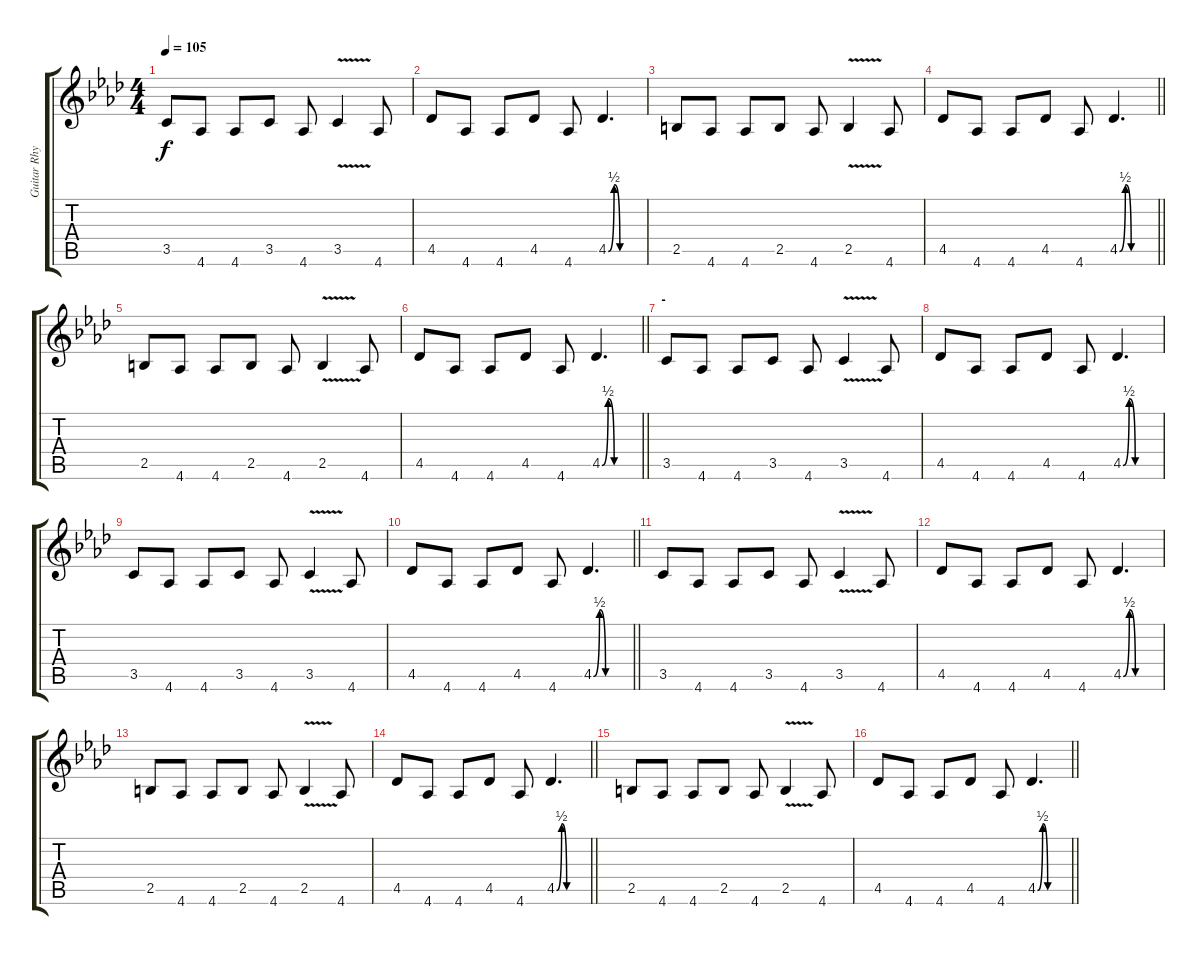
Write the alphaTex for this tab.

\track ("Guitar Rhythm" "Guitar Rhy") {instrument acousticguitarsteel}
\staff {score tabs}
\tuning (E4 B3 G3 D3 A2 E2) {hide}
\ts (4 4)
\section ("" "")
\tempo 105
\clef g2
\ks fminor
3.5.8{dy f} 4.6.8 4.6.8 3.5.8 4.6.8 3.5{v}.4 4.6.8 |
4.5.8 4.6.8 4.6.8 4.5.8 4.6.8 4.5{be (custom 0 0 10 2 20 0 60 0)}.4{d} |
2.5.8 4.6.8 4.6.8 2.5.8 4.6.8 2.5{v}.4 4.6.8 |
\barLineRight lightlight
4.5.8 4.6.8 4.6.8 4.5.8 4.6.8 4.5{be (custom 0 0 10 2 20 0 60 0)}.4{d} |
\section ("" "")
2.5.8 4.6.8 4.6.8 2.5.8 4.6.8 2.5{v}.4 4.6.8 |
\barLineRight lightlight
4.5.8 4.6.8 4.6.8 4.5.8 4.6.8 4.5{be (custom 0 0 10 2 20 0 60 0)}.4{d} |
\section ("" "-")
3.5.8 4.6.8 4.6.8 3.5.8 4.6.8 3.5{v}.4 4.6.8 |
4.5.8 4.6.8 4.6.8 4.5.8 4.6.8 4.5{be (custom 0 0 10 2 20 0 60 0)}.4{d} |
3.5.8 4.6.8 4.6.8 3.5.8 4.6.8 3.5{v}.4 4.6.8 |
\barLineRight lightlight
4.5.8 4.6.8 4.6.8 4.5.8 4.6.8 4.5{be (custom 0 0 10 2 20 0 60 0)}.4{d} |
\section ("" "")
3.5.8 4.6.8 4.6.8 3.5.8 4.6.8 3.5{v}.4 4.6.8 |
4.5.8 4.6.8 4.6.8 4.5.8 4.6.8 4.5{be (custom 0 0 10 2 20 0 60 0)}.4{d} |
2.5.8 4.6.8 4.6.8 2.5.8 4.6.8 2.5{v}.4 4.6.8 |
\barLineRight lightlight
4.5.8 4.6.8 4.6.8 4.5.8 4.6.8 4.5{be (custom 0 0 10 2 20 0 60 0)}.4{d} |
\section ("" "")
2.5.8 4.6.8 4.6.8 2.5.8 4.6.8 2.5{v}.4 4.6.8 |
\barLineRight lightlight
4.5.8 4.6.8 4.6.8 4.5.8 4.6.8 4.5{be (custom 0 0 10 2 20 0 60 0)}.4{d}
